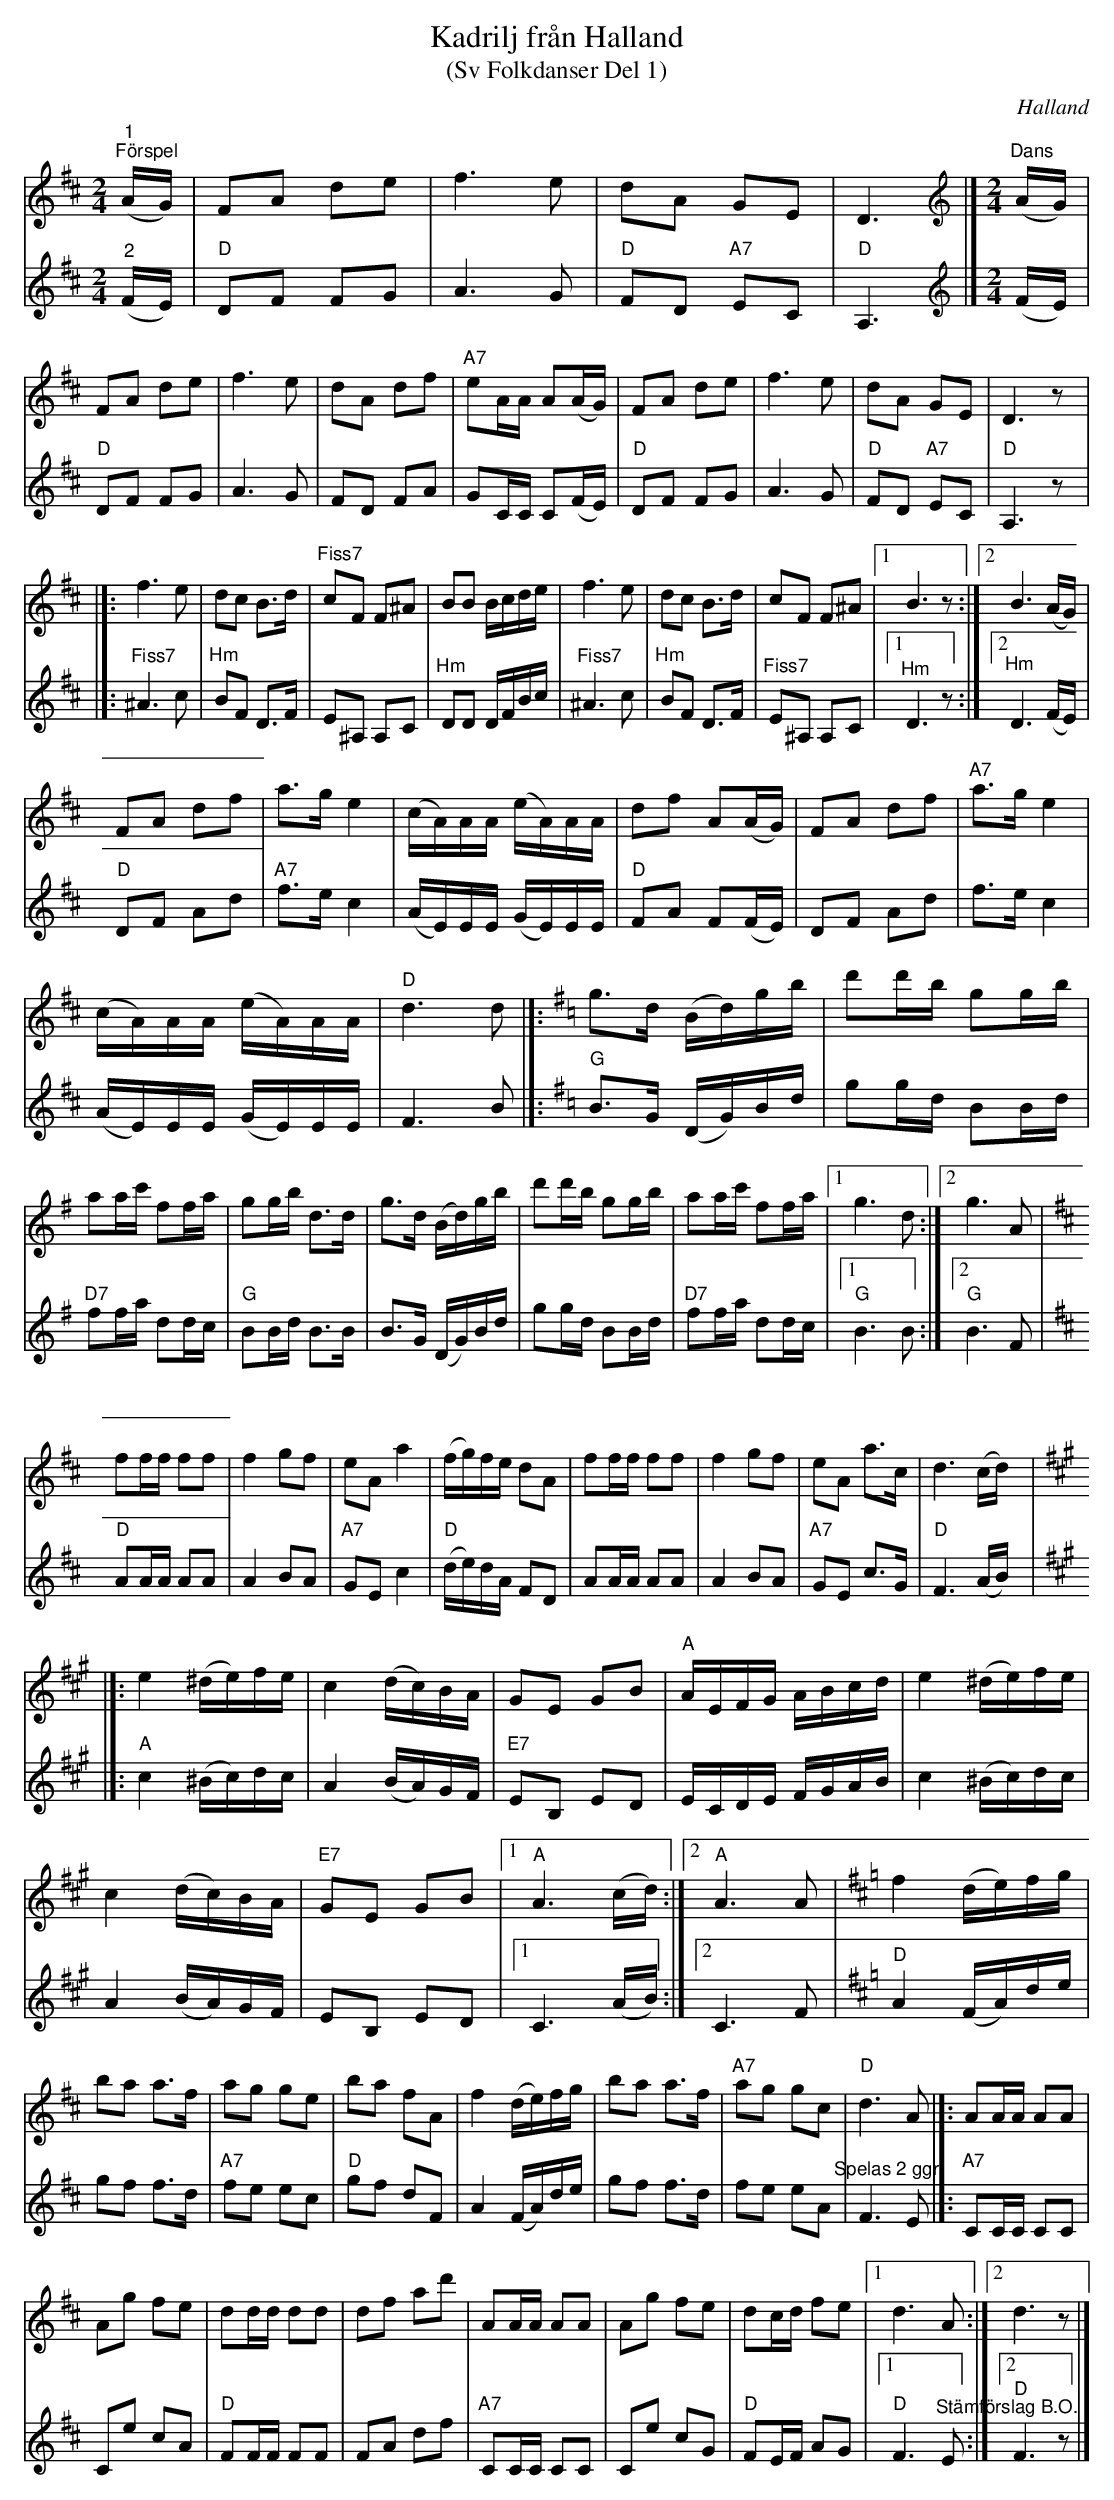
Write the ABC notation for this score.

X:1
T:Kadrilj från Halland
T:(Sv Folkdanser Del 1)
O:Halland
L:1/8
M:2/4
K:D
V:1
"^1""^Förspel" (A/G/) | FA de | f3 e | dA GE | D3 |][K:D][M:2/4][K:treble]"^Dans" (A/G/) |
FA de | f3 e | dA df |"A7" eA/A/ A(A/G/) | FA de | f3 e | dA GE | D3 z |]:
f3 e | dc B>d | "^Fiss7" cF F^A | BB B/c/d/e/ | f3 e | dc B>d | cF F^A |1 B3 z :|2 B3 (A/G/) |
FA df | a>g e2 | (c/A/)A/A/ (e/A/)A/A/ | df A(A/G/) | FA df |"A7" a>g e2 |
(c/A/)A/A/ (e/A/)A/A/ |"D" d3 d |]: [K:G] g>d (B/d/)g/b/ | d'd'/b/ gg/b/ |
aa/c'/ ff/a/ | gg/b/ d>d | g>d (B/d/)g/b/ | d'd'/b/ gg/b/ | aa/c'/ ff/a/ |1 g3 d :|2 g3 A |
[K:D] ff/f/ ff | f2 gf | eA a2 | (f/g/)f/e/ dA | ff/f/ ff | f2 gf | eA a>c | d3 (c/d/) |]:
[K:A] e2 (^d/e/)f/e/ | c2 (d/c/)B/A/ | GE GB |"A" A/E/F/G/ A/B/c/d/ | e2 (^d/e/)f/e/ |
c2 (d/c/)B/A/ |"E7" GE GB |1"A" A3 (c/d/) :|2"A" A3 A |[K:D] f2 (d/e/)f/g/ |
ba a>f | ag ge | ba fA | f2 (d/e/)f/g/ | ba a>f |"A7" ag gc |"D" d3 A |]: AA/A/ AA |
Ag fe | dd/d/ dd | df ad' | AA/A/ AA | Ag fe | dc/d/ fe |1 d3 A :|2 d3 z |]
V:2
"^2" (F/E/) |"D" DF FG | A3 G |"D" FD"A7" EC |"D" A,3 |][K:D][M:2/4][K:treble] (F/E/) |
"D" DF FG | A3 G | FD FA | GC/C/ C(F/E/) |"D" DF FG | A3 G |"D" FD"A7" EC |"D" A,3 z |]:
"^Fiss7" ^A3 c |"^Hm" BF D>F | E^A, A,C |"^Hm" DD D/F/B/c/ |"^Fiss7" ^A3 c |"^Hm" BF D>F | "^Fiss7" E^A, A,C |1"^Hm" D3 z :|2"^Hm" D3 (F/E/) |
"D" DF Ad |"A7" f>e c2 | (A/E/)E/E/ (G/E/)E/E/ |"D" FA F(F/E/) | DF Ad | f>e c2 |
(A/E/)E/E/ (G/E/)E/E/ | F3 B |]: [K:G]"G" B>G (D/G/)B/d/ | gg/d/ BB/d/ |
"D7" ff/a/ dd/c/ |"G" BB/d/ B>B | B>G (D/G/)B/d/ | gg/d/ BB/d/ |"D7" ff/a/ dd/c/ |1"G" B3 B :|2"G" B3 F |
[K:D]"D" AA/A/ AA | A2 BA |"A7" GE c2 | "D" (d/e/)d/A/ FD | AA/A/ AA | A2 BA |"A7" GE c>G |"D" F3 (A/B/) |]:
[K:A]"A" c2 (^B/c/)d/c/ | A2 (B/A/)G/F/ |"E7" EB, ED | E/C/D/E/ F/G/A/B/ | c2 (^B/c/)d/c/ |
A2 (B/A/)G/F/ | EB, ED |1 C3 (A/B/) :|2 C3 F |[K:D]"D" A2 (F/A/)d/e/ | gf f>d |
"A7" fe ec |"D" gf dF | A2 (F/A/)d/e/ | gf f>d | fe eA"^Spelas 2 ggr." | F3 E |]:"A7" CC/C/ CC |
Ce cA |"D" FF/F/ FF | FA df | "A7" CC/C/ CC | Ce cG |"D" FE/F/ AG |1"D" F3"^Stämförslag B.O." E :|2"D" F3 z |]
